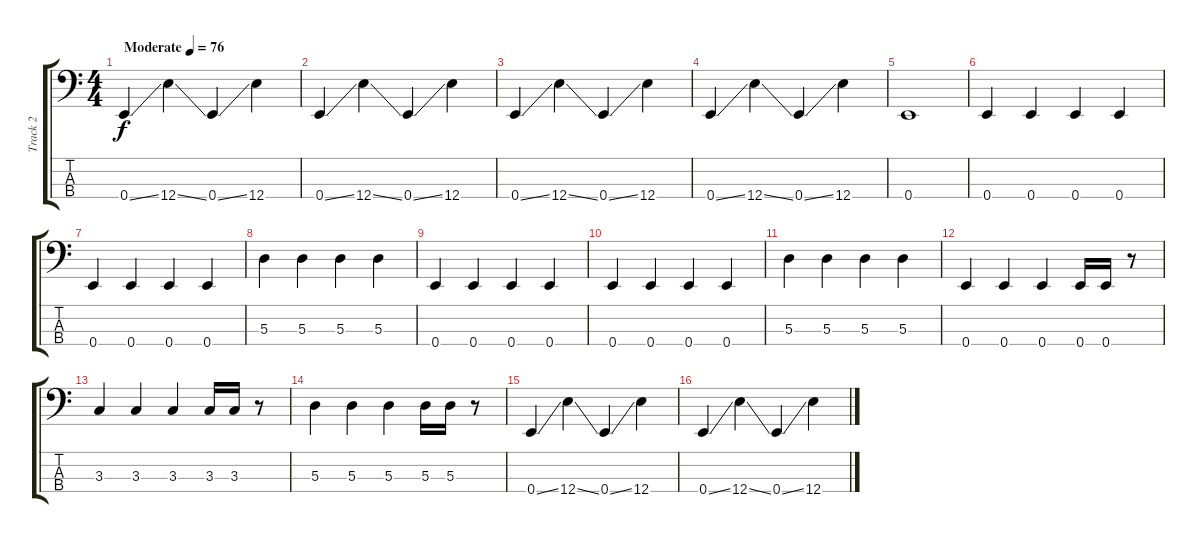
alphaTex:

\track ("Track 2" "Track 2") {instrument electricbassfinger}
\staff {score tabs}
\tuning (G2 D2 A1 E1) {hide}
\ts (4 4)
\tempo (76 "Moderate")
\clef f4
\ks c
0.4{ss}.4{dy f instrument electricbassfinger} 12.4{ss}.4 0.4{ss}.4 12.4.4 |
0.4{ss}.4 12.4{ss}.4 0.4{ss}.4 12.4.4 |
0.4{ss}.4 12.4{ss}.4 0.4{ss}.4 12.4.4 |
0.4{ss}.4 12.4{ss}.4 0.4{ss}.4 12.4.4 |
0.4.1 |
0.4.4 0.4.4 0.4.4 0.4.4 |
0.4.4 0.4.4 0.4.4 0.4.4 |
5.3.4 5.3.4 5.3.4 5.3.4 |
0.4.4 0.4.4 0.4.4 0.4.4 |
0.4.4 0.4.4 0.4.4 0.4.4 |
5.3.4 5.3.4 5.3.4 5.3.4 |
0.4.4 0.4.4 0.4.4 0.4.16 0.4.16 r.8 |
3.3.4 3.3.4 3.3.4 3.3.16 3.3.16 r.8 |
5.3.4 5.3.4 5.3.4 5.3.16 5.3.16 r.8 |
0.4{ss}.4 12.4{ss}.4 0.4{ss}.4 12.4.4 |
0.4{ss}.4 12.4{ss}.4 0.4{ss}.4 12.4.4
